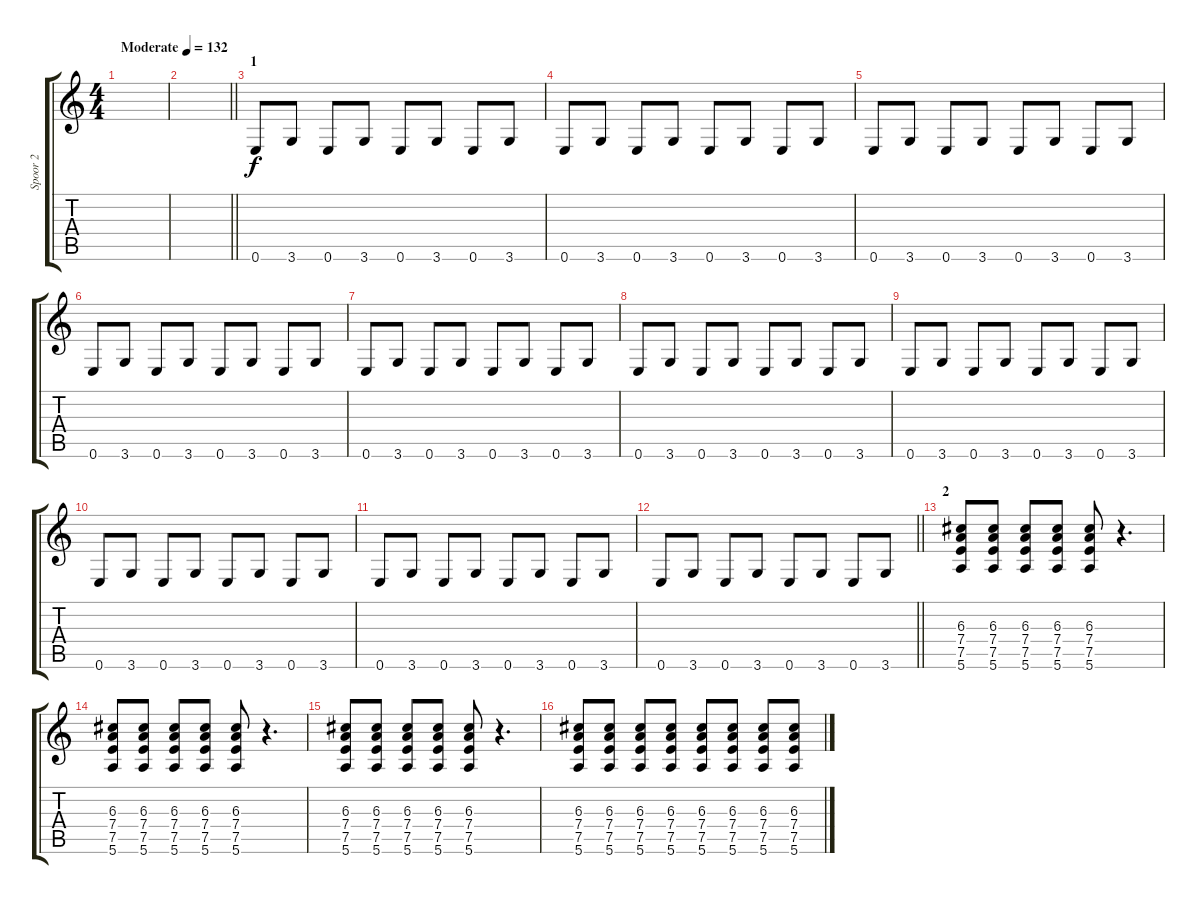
\track ("Spoor 2" "Spoor 2") {instrument overdrivenguitar}
\staff {score tabs}
\tuning (E4 B3 G3 D3 A2 E2) {hide}
\ts (4 4)
\tempo (132 "Moderate")
\clef g2
\ks c
|
\barLineRight lightlight
|
\section ("" "1")
0.6.8 3.6.8 0.6.8 3.6.8 0.6.8 3.6.8 0.6.8 3.6.8 |
0.6.8 3.6.8 0.6.8 3.6.8 0.6.8 3.6.8 0.6.8 3.6.8 |
0.6.8 3.6.8 0.6.8 3.6.8 0.6.8 3.6.8 0.6.8 3.6.8 |
0.6.8 3.6.8 0.6.8 3.6.8 0.6.8 3.6.8 0.6.8 3.6.8 |
0.6.8 3.6.8 0.6.8 3.6.8 0.6.8 3.6.8 0.6.8 3.6.8 |
0.6.8 3.6.8 0.6.8 3.6.8 0.6.8 3.6.8 0.6.8 3.6.8 |
0.6.8 3.6.8 0.6.8 3.6.8 0.6.8 3.6.8 0.6.8 3.6.8 |
0.6.8 3.6.8 0.6.8 3.6.8 0.6.8 3.6.8 0.6.8 3.6.8 |
0.6.8 3.6.8 0.6.8 3.6.8 0.6.8 3.6.8 0.6.8 3.6.8 |
\barLineRight lightlight
0.6.8 3.6.8 0.6.8 3.6.8 0.6.8 3.6.8 0.6.8 3.6.8 |
\section ("" "2")
(6.3 7.4 7.5 5.6).8 (6.3 7.4 7.5 5.6).8 (6.3 7.4 7.5 5.6).8 (6.3 7.4 7.5 5.6).8 (6.3 7.4 7.5 5.6).8 r.4{d} |
(6.3 7.4 7.5 5.6).8 (6.3 7.4 7.5 5.6).8 (6.3 7.4 7.5 5.6).8 (6.3 7.4 7.5 5.6).8 (6.3 7.4 7.5 5.6).8 r.4{d} |
(6.3 7.4 7.5 5.6).8 (6.3 7.4 7.5 5.6).8 (6.3 7.4 7.5 5.6).8 (6.3 7.4 7.5 5.6).8 (6.3 7.4 7.5 5.6).8 r.4{d} |
(6.3 7.4 7.5 5.6).8 (6.3 7.4 7.5 5.6).8 (6.3 7.4 7.5 5.6).8 (6.3 7.4 7.5 5.6).8 (6.3 7.4 7.5 5.6).8 (6.3 7.4 7.5 5.6).8 (6.3 7.4 7.5 5.6).8 (6.3 7.4 7.5 5.6).8
